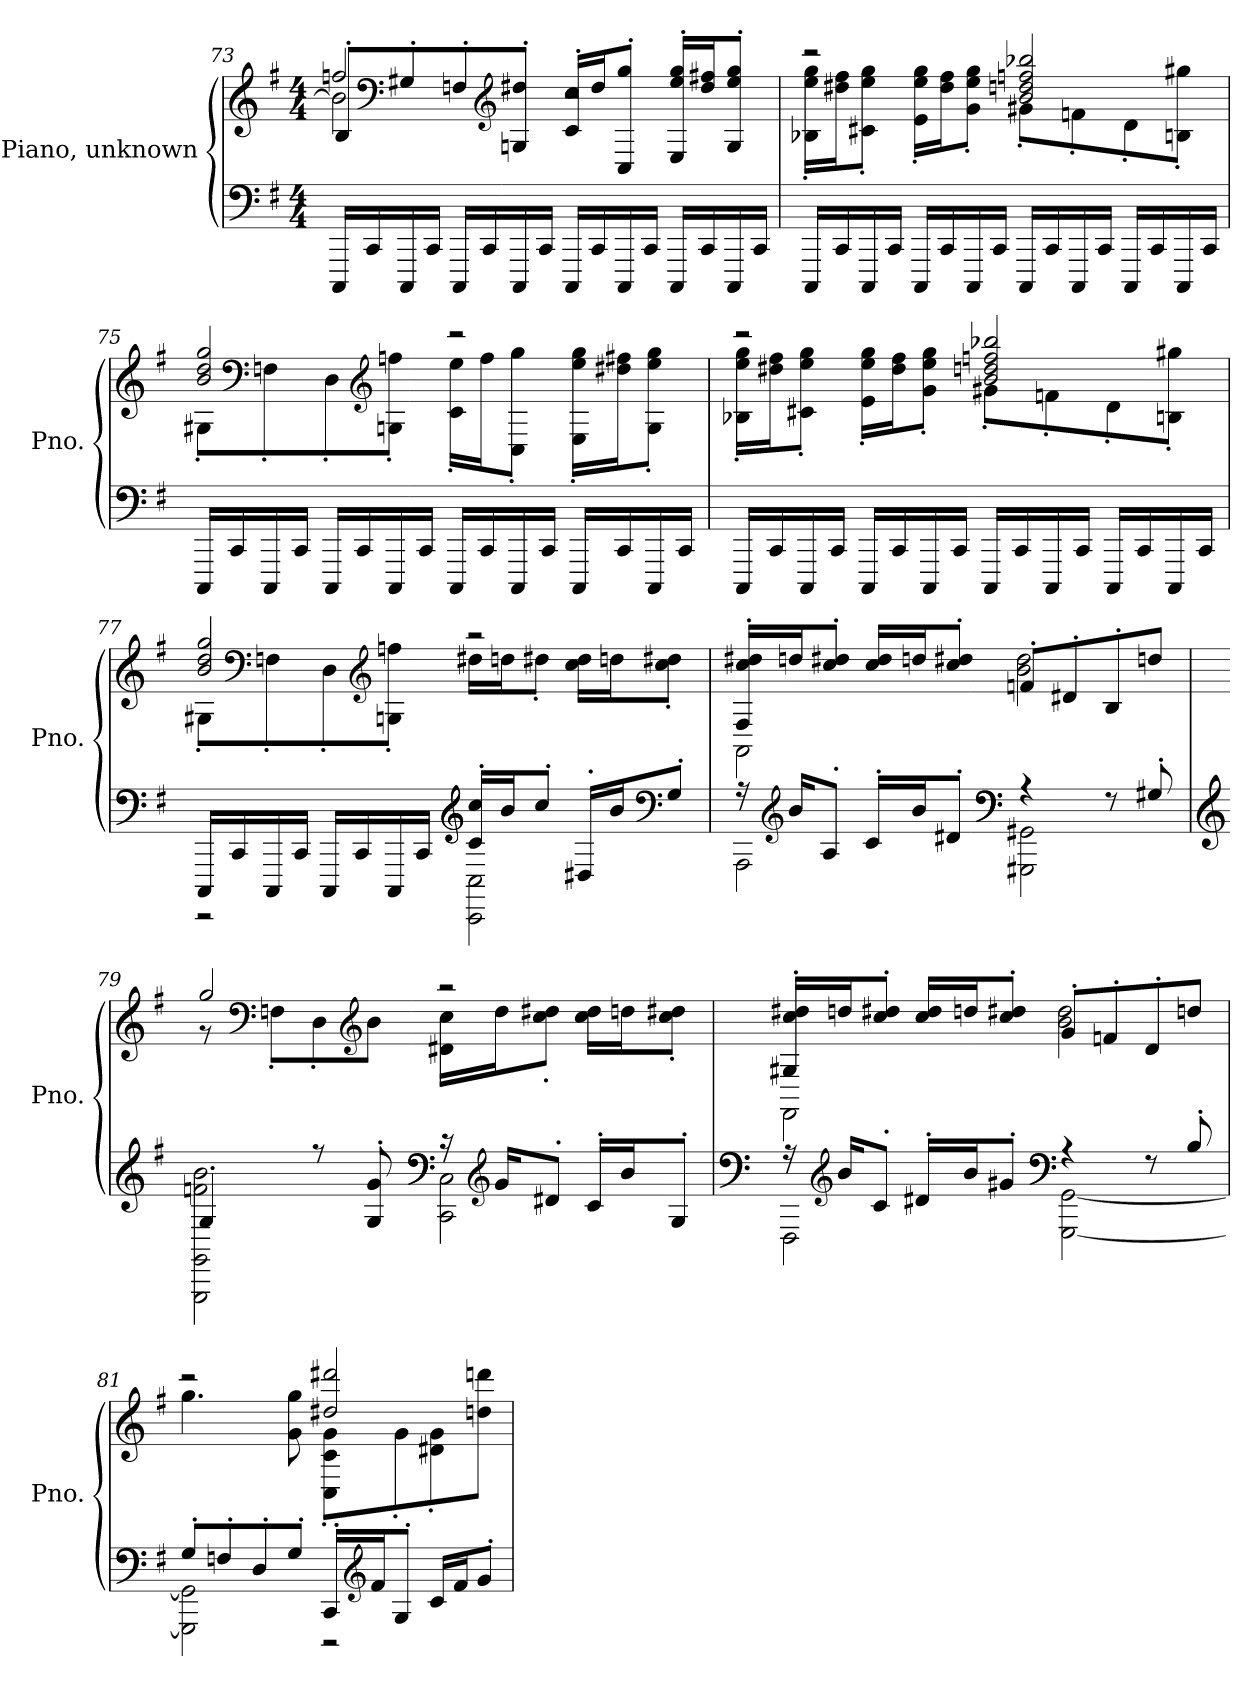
**kern	**kern
*part1	*part1
*staff2	*staff1
*I"Piano, unknown	*
*I'Pno.	*
!!LO:PB:g=z
*clefF4	*clefG2
*k[f#]	*k[f#]
*M4/4	*M4/4
=73	=73
*	*^
*	*	*^
16CCC/LL	2ffn/	2b\]	8B'/L
16CC/	.	.	.
*	*clefF4	*	*
16CCC/	.	.	8G#X'/
16CC/JJ	.	.	.
16CCC/LL	.	.	8Fn'/
16CC/	.	.	.
*	*clefG2	*	*
16CCC/	.	.	8Gn/' 8dd#X/'J
16CC/JJ	.	.	.
16CCC/LL	2r	2r	16c/' 16cc/'LL
16CC/	.	.	16dd#/J
16CCC/	.	.	8C/' 8gg/'J
16CC/JJ	.	.	.
16CCC/LL	.	.	16E/' 16ee/' 16gg/'LL
16CC/	.	.	16dd#/ 16ff#X/J
16CCC/	.	.	8G/' 8ee/' 8gg/'J
16CC/JJ	.	.	.
*	*	*v	*v
!!LO:LB:g=z
=74	=74	=74
16CCC/LL	2r	16B-X\' 16ee\' 16gg\'LL
16CC/	.	16dd#X\ 16ff#\J
16CCC/	.	8c#X\' 8ee\' 8gg\'J
16CC/JJ	.	.
16CCC/LL	.	16e\' 16ee\' 16gg\'LL
16CC/	.	16dd#\ 16ff#\J
16CCC/	.	8g\' 8ee\' 8gg\'J
16CC/JJ	.	.
16CCC/LL	2b/ 2ddn/ 2ffn/ 2bb-X/	8g#X'\L
16CC/	.	.
16CCC/	.	8fn'\
16CC/JJ	.	.
16CCC/LL	.	8d'\
16CC/	.	.
16CCC/	.	8Bn\' 8gg#X\'J
16CC/JJ	.	.
!!LO:LB:g=z	!!
=75	=75	=75
16CCC/LL	2b/ 2dd/ 2gg/	8G#X'\L
16CC/	.	.
*	*clefF4	*
16CCC/	.	8Fn'\
16CC/JJ	.	.
16CCC/LL	.	8D'\
16CC/	.	.
*	*clefG2	*
16CCC/	.	8Gn\' 8ffn\'J
16CC/JJ	.	.
16CCC/LL	2r	16c\' 16ee\'LL
16CC/	.	16ff\J
16CCC/	.	8C\' 8gg\'J
16CC/JJ	.	.
16CCC/LL	.	16E\' 16ee\' 16gg\'LL
16CC/	.	16dd#X\ 16ff#X\J
16CCC/	.	8G\' 8ee\' 8gg\'J
16CC/JJ	.	.
!!LO:LB:g=z	!!
=76	=76	=76
16CCC/LL	2r	16B-X\' 16ee\' 16gg\'LL
16CC/	.	16dd#X\ 16ff#\J
16CCC/	.	8c#X\' 8ee\' 8gg\'J
16CC/JJ	.	.
16CCC/LL	.	16e\' 16ee\' 16gg\'LL
16CC/	.	16dd#\ 16ff#\J
16CCC/	.	8g\' 8ee\' 8gg\'J
16CC/JJ	.	.
16CCC/LL	2b/ 2ddn/ 2ffn/ 2bb-X/	8g#X'\L
16CC/	.	.
16CCC/	.	8fn'\
16CC/JJ	.	.
16CCC/LL	.	8d'\
16CC/	.	.
16CCC/	.	8Bn\' 8gg#X\'J
16CC/JJ	.	.
!!LO:LB:g=z	!!
=77	=77	=77
*^	*	*
16CCC/LL	2r	2b/ 2dd/ 2gg/	8G#X'\L
16CC/	.	.	.
*	*	*clefF4	*
16CCC/	.	.	8Fn'\
16CC/JJ	.	.	.
16CCC/LL	.	.	8D'\
16CC/	.	.	.
*	*	*clefG2	*
16CCC/	.	.	8Gn\' 8ffn\'J
16CC/JJ	.	.	.
*clefG2	*	*	*
16c/' 16cc/'LL	2CC\ 2C\	2r	16dd#X\LL
16b/J	.	.	16ddn\J
8cc'/J	.	.	8dd#X'\J
16D#X'/LL	.	.	16cc\ 16dd#\LL
16b/J	.	.	16ddn\J
*clefF4	*	*	*
8G'/J	.	.	8cc\' 8dd#X\'J
!!LO:LB:g=z	!!
=78	=78	=78	=78
16r	2AAA\	16F#/' 16cc/' 16dd#X/'LL	2AA\
*clefG2	*	*	*
16b/KL	.	16ddn/J	.
8A'/J	.	8cc/' 8dd#X/'J	.
16c'/LL	.	16cc/ 16dd#/LL	.
16b/J	.	16ddn/J	.
8d#X'/J	.	8cc/' 8dd#X/'J	.
*clefF4	*	*	*
4r	2GGG#X\ 2GG#X\	8fn'/L	2b\ 2dd#\
.	.	8d#X'/	.
8r	.	8B'/	.
8G#X'/	.	8ddn/J	.
!!LO:PB:g=z	!!
=79	=79	=79	=79
*clefG2	*	*	*
4G'/	2GGG\ 2GG\ 2fn\ 2b\	2gg/	8r
*	*	*clefF4	*
.	.	.	8Fn'\L
8r	.	.	8D'\
*	*	*clefG2	*
8G/' 8g/'	.	.	8b\J
*clefF4	*	*	*
16r	2CC\ 2C\	2r	16d#X\ 16cc\LL
*clefG2	*	*	*
16g/KL	.	.	16dd\J
8d#X'/J	.	.	8cc\' 8dd#X\'J
16c'/LL	.	.	16cc\ 16dd#\LL
16b/J	.	.	16ddn\J
8G'/J	.	.	8cc\' 8dd#X\'J
=80	=80	=80	=80
*clefF4	*	*	*
16r	2FFF#\	16G#X/' 16cc/' 16dd#X/'LL	2FF#\
*clefG2	*	*	*
16b/KL	.	16ddn/J	.
8c'/J	.	8cc/' 8dd#X/'J	.
16d#X'/LL	.	16cc/ 16dd#/LL	.
16b/J	.	16ddn/J	.
8g#X'/J	.	8cc/' 8dd#X/'J	.
*clefF4	*	*	*
4r	[2GGG\ [2GG\	8g'/L	2b\ 2dd#\
.	.	8fn'/	.
8r	.	8d'/	.
8B'/	.	8ddn/J	.
!!LO:LB:g=z	!!
=81	=81	=81	=81
8G'/L	2GGG\] 2GG\]	2r	4.gg\
8Fn'/	.	.	.
8D'/	.	.	.
8G'/J	.	.	8g\ 8gg\
16CC'/LL	2r	2dd#X/ 2ddd#X/	8C\' 8c\' 8g\'L
*clefG2	*	*	*
16f#/J	.	.	.
8G'/J	.	.	8g'\
16c/LL	.	.	8d#X\' 8g\'
16f#/J	.	.	.
8g'/J	.	.	8ddn\ 8dddn\J
*v	*v	*	*
*	*v	*v
=	=
*-	*-
